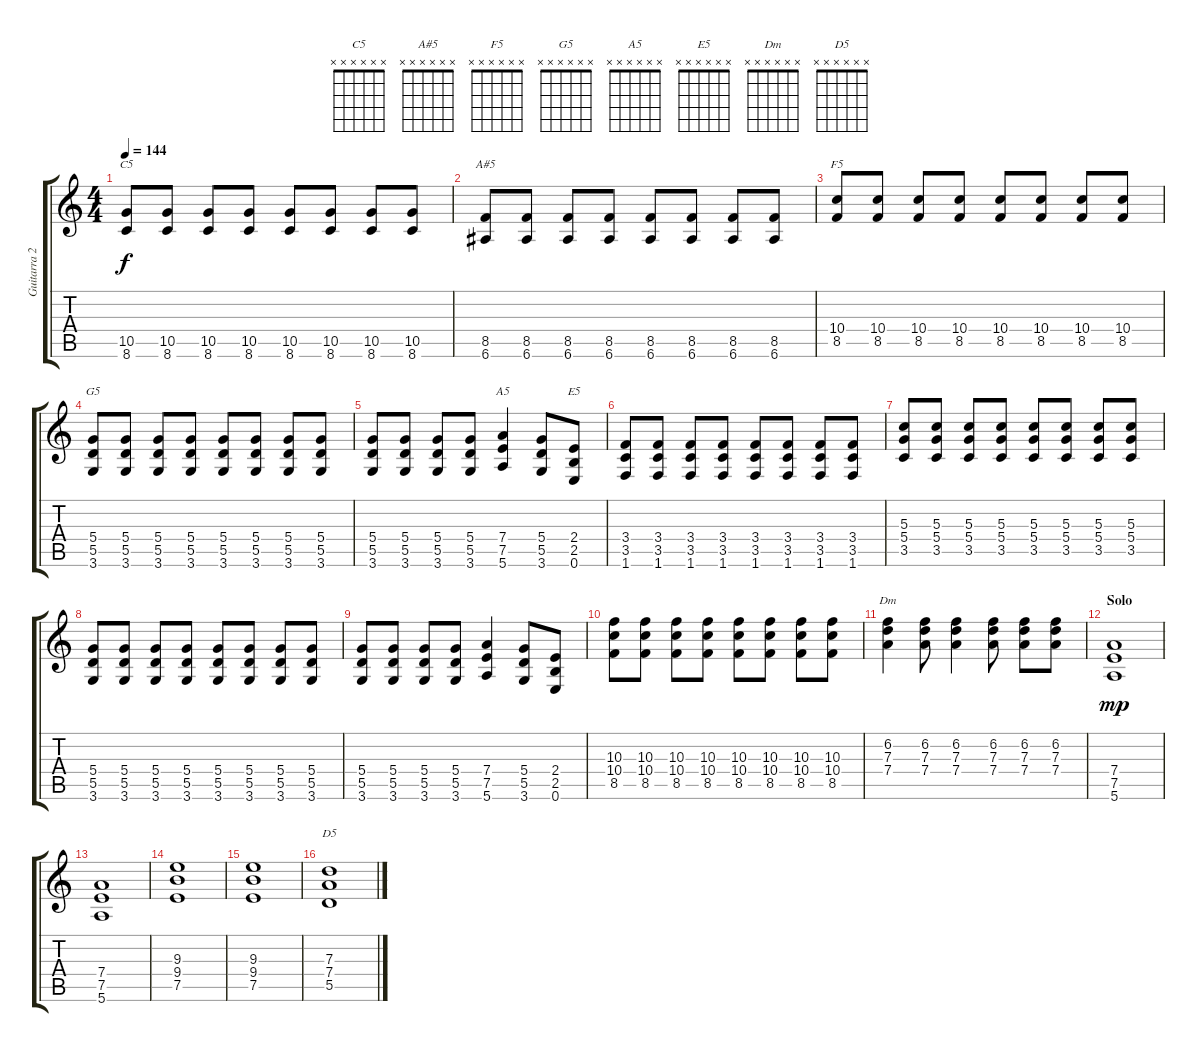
\track ("Guitarra 2" "Guitarra 2") {instrument distortionguitar}
\staff {score tabs}
\tuning (E4 B3 G3 D3 A2 E2) {hide}
\chord ("C5" x x x x x x)
\chord ("A#5" x x x x x x)
\chord ("F5" x x x x x x)
\chord ("G5" x x x x x x)
\chord ("A5" x x x x x x)
\chord ("E5" x x x x x x)
\chord ("Dm" x x x x x x)
\chord ("D5" x x x x x x)
\ts (4 4)
\tempo 144
\clef g2
\ks c
(10.5 8.6).8{ch "C5" dy f} (10.5 8.6).8 (10.5 8.6).8 (10.5 8.6).8 (10.5 8.6).8 (10.5 8.6).8 (10.5 8.6).8 (10.5 8.6).8 |
(8.5 6.6).8{ch "A#5"} (8.5 6.6).8 (8.5 6.6).8 (8.5 6.6).8 (8.5 6.6).8 (8.5 6.6).8 (8.5 6.6).8 (8.5 6.6).8 |
(10.4 8.5).8{ch "F5"} (10.4 8.5).8 (10.4 8.5).8 (10.4 8.5).8 (10.4 8.5).8 (10.4 8.5).8 (10.4 8.5).8 (10.4 8.5).8 |
(5.4 5.5 3.6).8{ch "G5"} (5.4 5.5 3.6).8 (5.4 5.5 3.6).8 (5.4 5.5 3.6).8 (5.4 5.5 3.6).8 (5.4 5.5 3.6).8 (5.4 5.5 3.6).8 (5.4 5.5 3.6).8 |
(5.4 5.5 3.6).8 (5.4 5.5 3.6).8 (5.4 5.5 3.6).8 (5.4 5.5 3.6).8 (7.4 7.5 5.6).4{ch "A5"} (5.4 5.5 3.6).8 (2.4 2.5 0.6).8{ch "E5"} |
(3.4 3.5 1.6).8 (3.4 3.5 1.6).8 (3.4 3.5 1.6).8 (3.4 3.5 1.6).8 (3.4 3.5 1.6).8 (3.4 3.5 1.6).8 (3.4 3.5 1.6).8 (3.4 3.5 1.6).8 |
(5.3 5.4 3.5).8 (5.3 5.4 3.5).8 (5.3 5.4 3.5).8 (5.3 5.4 3.5).8 (5.3 5.4 3.5).8 (5.3 5.4 3.5).8 (5.3 5.4 3.5).8 (5.3 5.4 3.5).8 |
(5.4 5.5 3.6).8 (5.4 5.5 3.6).8 (5.4 5.5 3.6).8 (5.4 5.5 3.6).8 (5.4 5.5 3.6).8 (5.4 5.5 3.6).8 (5.4 5.5 3.6).8 (5.4 5.5 3.6).8 |
(5.4 5.5 3.6).8 (5.4 5.5 3.6).8 (5.4 5.5 3.6).8 (5.4 5.5 3.6).8 (7.4 7.5 5.6).4 (5.4 5.5 3.6).8 (2.4 2.5 0.6).8 |
(10.3 10.4 8.5).8 (10.3 10.4 8.5).8 (10.3 10.4 8.5).8 (10.3 10.4 8.5).8 (10.3 10.4 8.5).8 (10.3 10.4 8.5).8 (10.3 10.4 8.5).8 (10.3 10.4 8.5).8 |
(6.2 7.3 7.4).4{ch "Dm"} (6.2 7.3 7.4).8 (6.2 7.3 7.4).4 (6.2 7.3 7.4).8 (6.2 7.3 7.4).8 (6.2 7.3 7.4).8 |
\section ("" "Solo")
(7.4 7.5 5.6).1{dy mp} |
(7.4 7.5 5.6).1 |
(9.3 9.4 7.5).1 |
(9.3 9.4 7.5).1 |
(7.3 7.4 5.5).1{ch "D5"}
